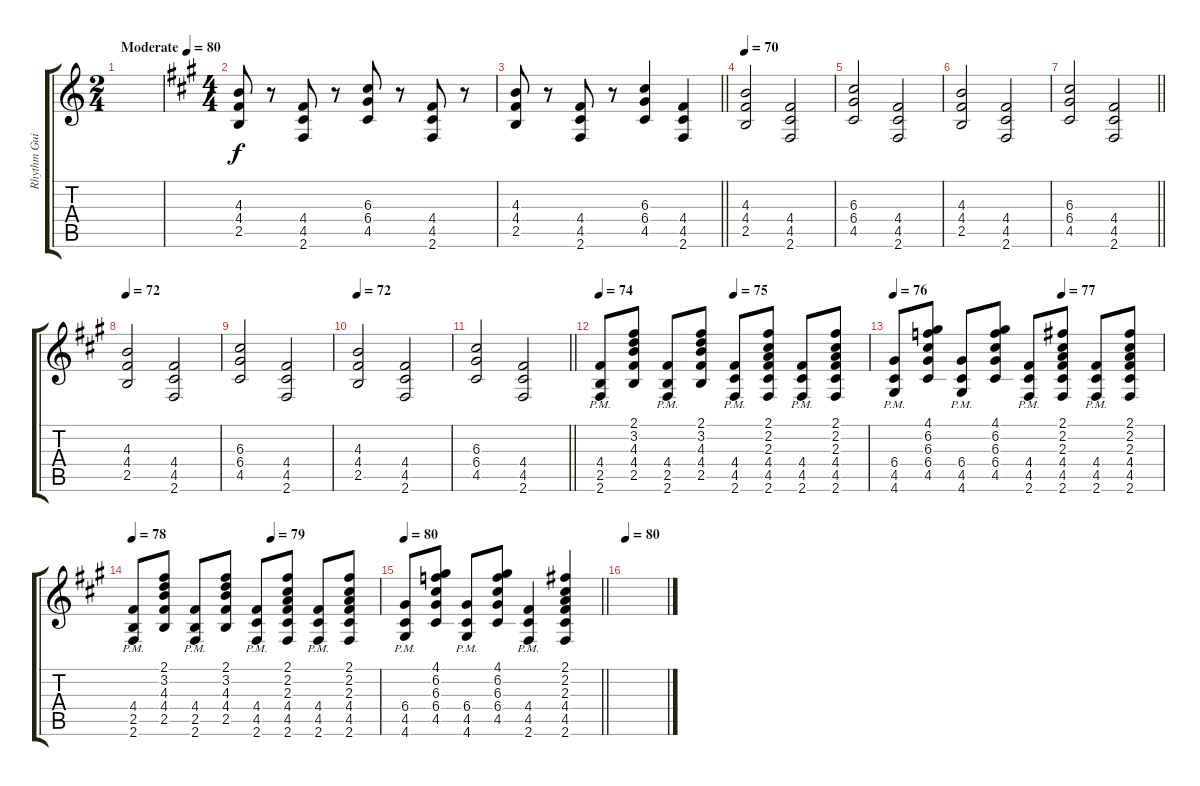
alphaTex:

\track ("Rhythm Guitar" "Rhythm Gui") {instrument overdrivenguitar}
\staff {score tabs}
\tuning (E4 B3 G3 D3 A2 E2) {hide}
\ts (2 4)
\tempo (80 "Moderate")
\clef g2
\ks c
|
\ts (4 4)
\ks f#minor
(4.3 4.4 2.5).8 r.8 (4.4 4.5 2.6).8 r.8 (6.3 6.4 4.5).8 r.8 (4.4 4.5 2.6).8 r.8 |
\barLineRight lightlight
(4.3 4.4 2.5).8 r.8 (4.4 4.5 2.6).8 r.8 (6.3 6.4 4.5).4 (4.4 4.5 2.6).4 |
\tempo 70
(4.3 4.4 2.5).2 (4.4 4.5 2.6).2 |
(6.3 6.4 4.5).2 (4.4 4.5 2.6).2 |
(4.3 4.4 2.5).2 (4.4 4.5 2.6).2 |
\barLineRight lightlight
(6.3 6.4 4.5).2 (4.4 4.5 2.6).2 |
\tempo 72
(4.3 4.4 2.5).2 (4.4 4.5 2.6).2 |
(6.3 6.4 4.5).2 (4.4 4.5 2.6).2 |
\tempo 72
(4.3 4.4 2.5).2 (4.4 4.5 2.6).2 |
\barLineRight lightlight
(6.3 6.4 4.5).2 (4.4 4.5 2.6).2 |
\tempo 74
\tempo (75 0.5)
(4.4{pm} 2.5{pm} 2.6).8 (2.1 3.2 4.3 4.4 2.5).8 (4.4{pm} 2.5{pm} 2.6).8 (2.1 3.2 4.3 4.4 2.5).8 (4.4{pm} 4.5{pm} 2.6{pm}).8 (2.1 2.2 2.3 4.4 4.5 2.6).8 (4.4{pm} 4.5{pm} 2.6{pm}).8 (2.1 2.2 2.3 4.4 4.5 2.6).8 |
\tempo 76
\tempo (77 0.625)
(6.4{pm} 4.5{pm} 4.6{pm}).8 (4.1 6.2 6.3 6.4 4.5).8 (6.4{pm} 4.5{pm} 4.6{pm}).8 (4.1 6.2 6.3 6.4 4.5).8 (4.4{pm} 4.5{pm} 2.6{pm}).8 (2.1 2.2 2.3 4.4 4.5 2.6).8 (4.4{pm} 4.5{pm} 2.6{pm}).8 (2.1 2.2 2.3 4.4 4.5 2.6).8 |
\tempo 78
\tempo (79 0.5625)
(4.4{pm} 2.5{pm} 2.6).8 (2.1 3.2 4.3 4.4 2.5).8 (4.4{pm} 2.5{pm} 2.6).8 (2.1 3.2 4.3 4.4 2.5).8 (4.4{pm} 4.5{pm} 2.6{pm}).8 (2.1 2.2 2.3 4.4 4.5 2.6).8 (4.4{pm} 4.5{pm} 2.6{pm}).8 (2.1 2.2 2.3 4.4 4.5 2.6).8 |
\tempo 80
\barLineRight lightlight
(6.4{pm} 4.5{pm} 4.6{pm}).8 (4.1 6.2 6.3 6.4 4.5).8 (6.4{pm} 4.5{pm} 4.6{pm}).8 (4.1 6.2 6.3 6.4 4.5).8 (4.4{pm} 4.5{pm} 2.6{pm}).4 (2.1 2.2 2.3 4.4 4.5 2.6).4 |
\tempo 80
